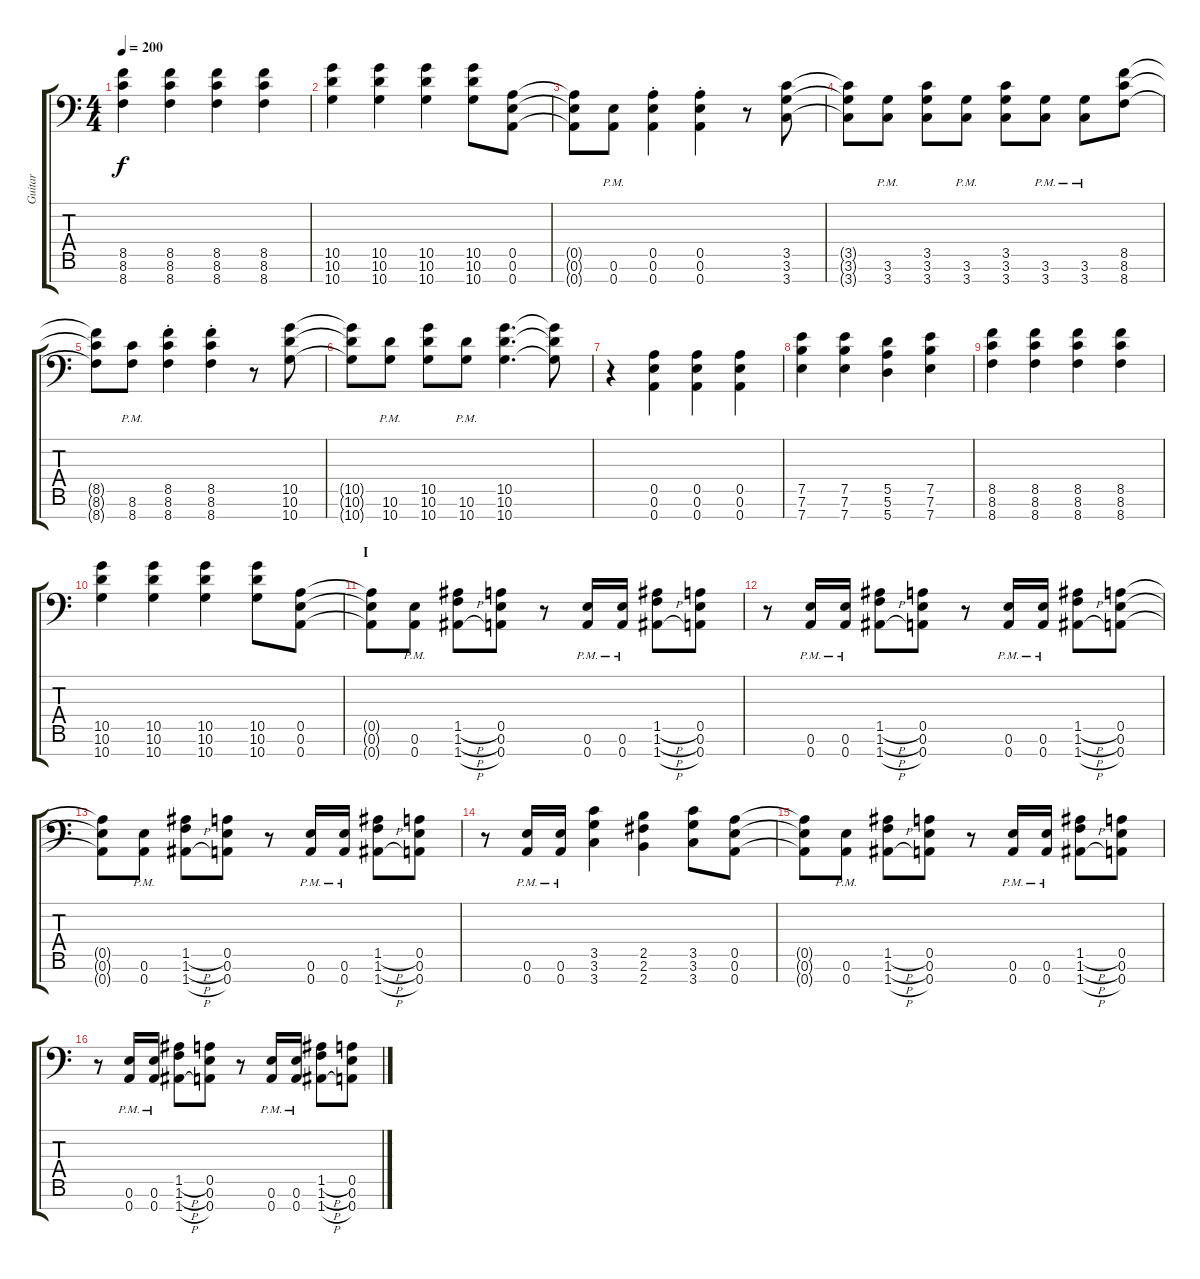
\track ("Guitar" "Guitar") {instrument distortionguitar}
\staff {score tabs}
\tuning (E4 B3 G3 D3 A2 E2 A1) {hide}
\ts (4 4)
\tempo 200
\clef f4
\ks c
(8.5 8.6 8.7).4{dy f} (8.5 8.6 8.7).4 (8.5 8.6 8.7).4 (8.5 8.6 8.7).4 |
(10.5 10.6 10.7).4 (10.5 10.6 10.7).4 (10.5 10.6 10.7).4 (10.5 10.6 10.7).8 (0.5 0.6 0.7).8 |
(0.5{t} 0.6{t} 0.7{t}).8 (0.6{pm} 0.7{pm}).8 (0.5{st} 0.6{st} 0.7{st}).4 (0.5{st} 0.6{st} 0.7{st}).4 r.8 (3.5 3.6 3.7).8 |
(3.5{t} 3.6{t} 3.7{t}).8 (3.6{pm} 3.7{pm}).8 (3.5 3.6 3.7).8 (3.6{pm} 3.7{pm}).8 (3.5 3.6 3.7).8 (3.6{pm} 3.7{pm}).8 (3.6{pm} 3.7{pm}).8 (8.5 8.6 8.7).8 |
(8.5{t} 8.6{t} 8.7{t}).8 (8.6{pm} 8.7{pm}).8 (8.5{st} 8.6{st} 8.7{st}).4 (8.5{st} 8.6{st} 8.7{st}).4 r.8 (10.5 10.6 10.7).8 |
(10.5{t} 10.6{t} 10.7{t}).8 (10.6{pm} 10.7{pm}).8 (10.5 10.6 10.7).8 (10.6{pm} 10.7{pm}).8 (10.5 10.6 10.7).4{d} (10.5{t} 10.6{t} 10.7{t}).8 |
r.4 (0.5 0.6 0.7).4 (0.5 0.6 0.7).4 (0.5 0.6 0.7).4 |
(7.5 7.6 7.7).4 (7.5 7.6 7.7).4 (5.5 5.6 5.7).4 (7.5 7.6 7.7).4 |
(8.5 8.6 8.7).4 (8.5 8.6 8.7).4 (8.5 8.6 8.7).4 (8.5 8.6 8.7).4 |
(10.5 10.6 10.7).4 (10.5 10.6 10.7).4 (10.5 10.6 10.7).4 (10.5 10.6 10.7).8 (0.5 0.6 0.7).8 |
\section ("" "I")
(0.5{t} 0.6{t} 0.7{t}).8 (0.6{pm} 0.7{pm}).8 (1.5{h} 1.6{h} 1.7{h}).8 (0.5 0.6 0.7).8 r.8 (0.6{pm} 0.7{pm}).16 (0.6{pm} 0.7{pm}).16 (1.5{h} 1.6{h} 1.7{h}).8 (0.5 0.6 0.7).8 |
r.8 (0.6{pm} 0.7{pm}).16 (0.6{pm} 0.7{pm}).16 (1.5{h} 1.6{h} 1.7{h}).8 (0.5 0.6 0.7).8 r.8 (0.6{pm} 0.7{pm}).16 (0.6{pm} 0.7{pm}).16 (1.5{h} 1.6{h} 1.7{h}).8 (0.5 0.6 0.7).8 |
(0.5{t} 0.6{t} 0.7{t}).8 (0.6{pm} 0.7{pm}).8 (1.5{h} 1.6{h} 1.7{h}).8 (0.5 0.6 0.7).8 r.8 (0.6{pm} 0.7{pm}).16 (0.6{pm} 0.7{pm}).16 (1.5{h} 1.6{h} 1.7{h}).8 (0.5 0.6 0.7).8 |
r.8 (0.6{pm} 0.7{pm}).16 (0.6{pm} 0.7{pm}).16 (3.5 3.6 3.7).4 (2.5 2.6 2.7).4 (3.5 3.6 3.7).8 (0.5 0.6 0.7).8 |
(0.5{t} 0.6{t} 0.7{t}).8 (0.6{pm} 0.7{pm}).8 (1.5{h} 1.6{h} 1.7{h}).8 (0.5 0.6 0.7).8 r.8 (0.6{pm} 0.7{pm}).16 (0.6{pm} 0.7{pm}).16 (1.5{h} 1.6{h} 1.7{h}).8 (0.5 0.6 0.7).8 |
r.8 (0.6{pm} 0.7{pm}).16 (0.6{pm} 0.7{pm}).16 (1.5{h} 1.6{h} 1.7{h}).8 (0.5 0.6 0.7).8 r.8 (0.6{pm} 0.7{pm}).16 (0.6{pm} 0.7{pm}).16 (1.5{h} 1.6{h} 1.7{h}).8 (0.5 0.6 0.7).8
